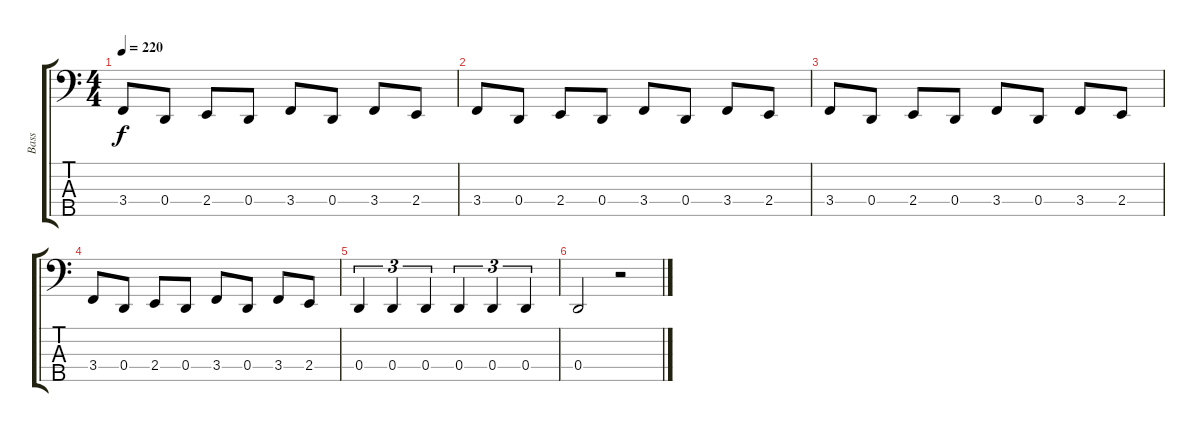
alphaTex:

\track ("Bass" "Bass") {instrument fretlessbass}
\staff {score tabs}
\tuning (F2 C2 G1 D1 A0) {hide}
\ts (4 4)
\tempo 220
\clef f4
\ks c
3.4.8{dy f} 0.4.8 2.4.8 0.4.8 3.4.8 0.4.8 3.4.8 2.4.8 |
3.4.8 0.4.8 2.4.8 0.4.8 3.4.8 0.4.8 3.4.8 2.4.8 |
3.4.8 0.4.8 2.4.8 0.4.8 3.4.8 0.4.8 3.4.8 2.4.8 |
3.4.8 0.4.8 2.4.8 0.4.8 3.4.8 0.4.8 3.4.8 2.4.8 |
0.4.4{tu (3 2)} 0.4.4{tu (3 2)} 0.4.4{tu (3 2)} 0.4.4{tu (3 2)} 0.4.4{tu (3 2)} 0.4.4{tu (3 2)} |
0.4.2 r.2
